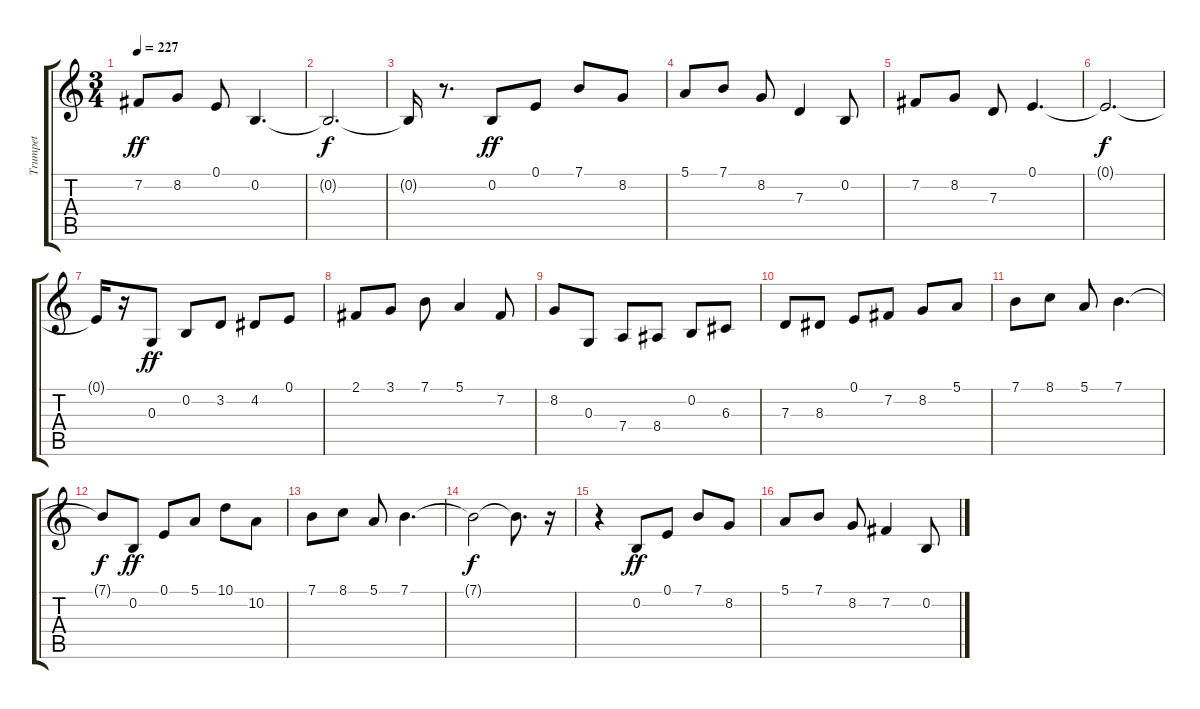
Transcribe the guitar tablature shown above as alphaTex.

\track ("Trumpet" "Trumpet") {instrument trumpet}
\staff {score tabs}
\tuning (E4 B3 G3 D3 A2 E2) {hide}
\ts (3 4)
\tempo 227
\clef g2
\ks c
7.2.8{dy ff} 8.2.8 0.1.8 0.2.4{d} |
0.2{t}.2{d dy f} |
0.2{t}.16 r.8{d} 0.2.8{dy ff} 0.1.8 7.1.8 8.2.8 |
5.1.8 7.1.8 8.2.8 7.3.4 0.2.8 |
7.2.8 8.2.8 7.3.8 0.1.4{d} |
0.1{t}.2{d dy f} |
0.1{t}.16 r.16 0.3.8{dy ff} 0.2.8 3.2.8 4.2.8 0.1.8 |
2.1.8 3.1.8 7.1.8 5.1.4 7.2.8 |
8.2.8 0.3.8 7.4.8 8.4.8 0.2.8 6.3.8 |
7.3.8 8.3.8 0.1.8 7.2.8 8.2.8 5.1.8 |
7.1.8 8.1.8 5.1.8 7.1.4{d} |
7.1{t}.8{dy f} 0.2.8{dy ff} 0.1.8 5.1.8 10.1.8 10.2.8 |
7.1.8 8.1.8 5.1.8 7.1.4{d} |
7.1{t}.2{dy f} 7.1{t}.8{d} r.16 |
r.4 0.2.8{dy ff} 0.1.8 7.1.8 8.2.8 |
5.1.8 7.1.8 8.2.8 7.2.4 0.2.8
